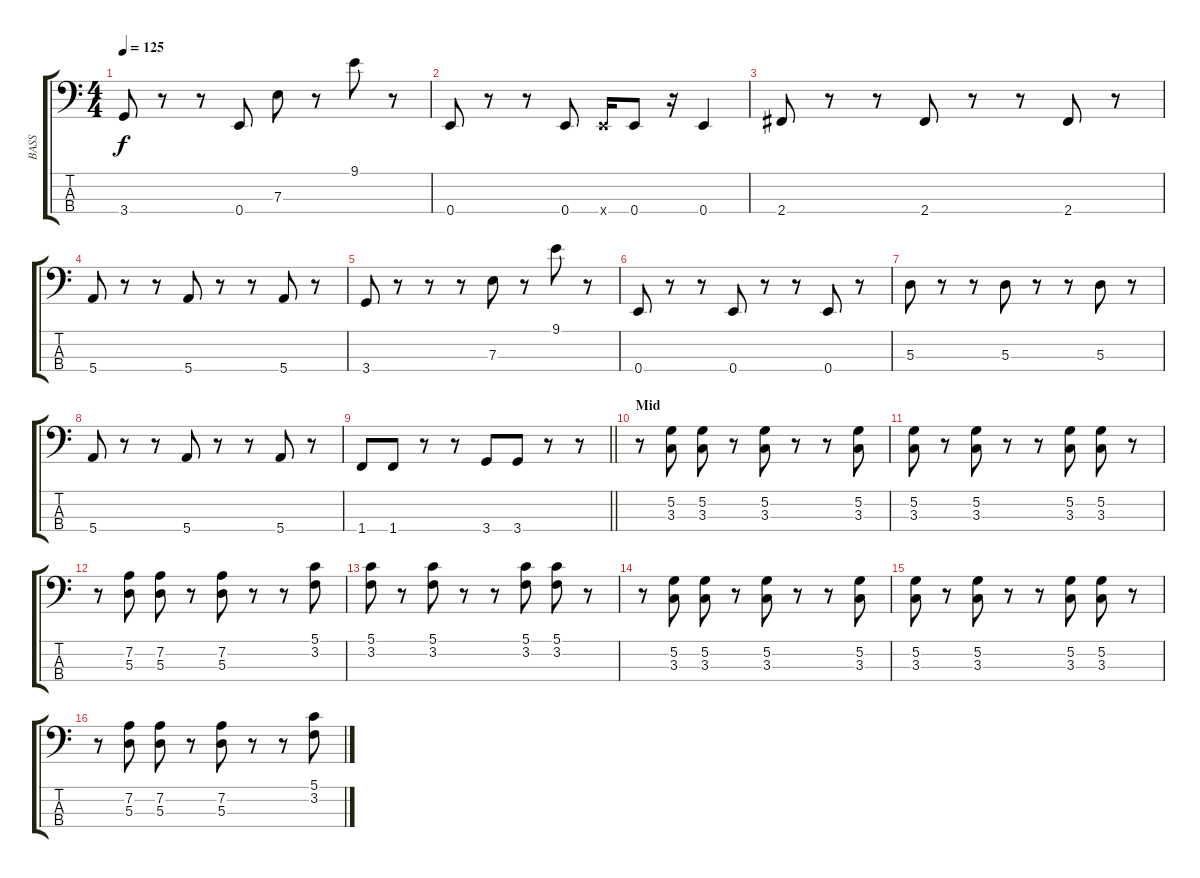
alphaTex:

\track ("BASS" "BASS") {instrument electricbassfinger}
\staff {score tabs}
\tuning (G2 D2 A1 E1) {hide}
\ts (4 4)
\tempo 125
\clef f4
\ks c
3.4.8{dy f} r.8 r.8 0.4.8 7.3.8 r.8 9.1.8 r.8 |
0.4.8 r.8 r.8 0.4.8 0.4{x}.16 0.4.8 r.16 0.4.4 |
2.4.8 r.8 r.8 2.4.8 r.8 r.8 2.4.8 r.8 |
5.4.8 r.8 r.8 5.4.8 r.8 r.8 5.4.8 r.8 |
3.4.8 r.8 r.8 r.8 7.3.8 r.8 9.1.8 r.8 |
0.4.8 r.8 r.8 0.4.8 r.8 r.8 0.4.8 r.8 |
5.3.8 r.8 r.8 5.3.8 r.8 r.8 5.3.8 r.8 |
5.4.8 r.8 r.8 5.4.8 r.8 r.8 5.4.8 r.8 |
\barLineRight lightlight
1.4.8 1.4.8 r.8 r.8 3.4.8 3.4.8 r.8 r.8 |
\section ("" "Mid")
r.8 (5.2 3.3).8 (5.2 3.3).8 r.8 (5.2 3.3).8 r.8 r.8 (5.2 3.3).8 |
(5.2 3.3).8 r.8 (5.2 3.3).8 r.8 r.8 (5.2 3.3).8 (5.2 3.3).8 r.8 |
r.8 (7.2 5.3).8 (7.2 5.3).8 r.8 (7.2 5.3).8 r.8 r.8 (5.1 3.2).8 |
(5.1 3.2).8 r.8 (5.1 3.2).8 r.8 r.8 (5.1 3.2).8 (5.1 3.2).8 r.8 |
r.8 (5.2 3.3).8 (5.2 3.3).8 r.8 (5.2 3.3).8 r.8 r.8 (5.2 3.3).8 |
(5.2 3.3).8 r.8 (5.2 3.3).8 r.8 r.8 (5.2 3.3).8 (5.2 3.3).8 r.8 |
r.8 (7.2 5.3).8 (7.2 5.3).8 r.8 (7.2 5.3).8 r.8 r.8 (5.1 3.2).8
